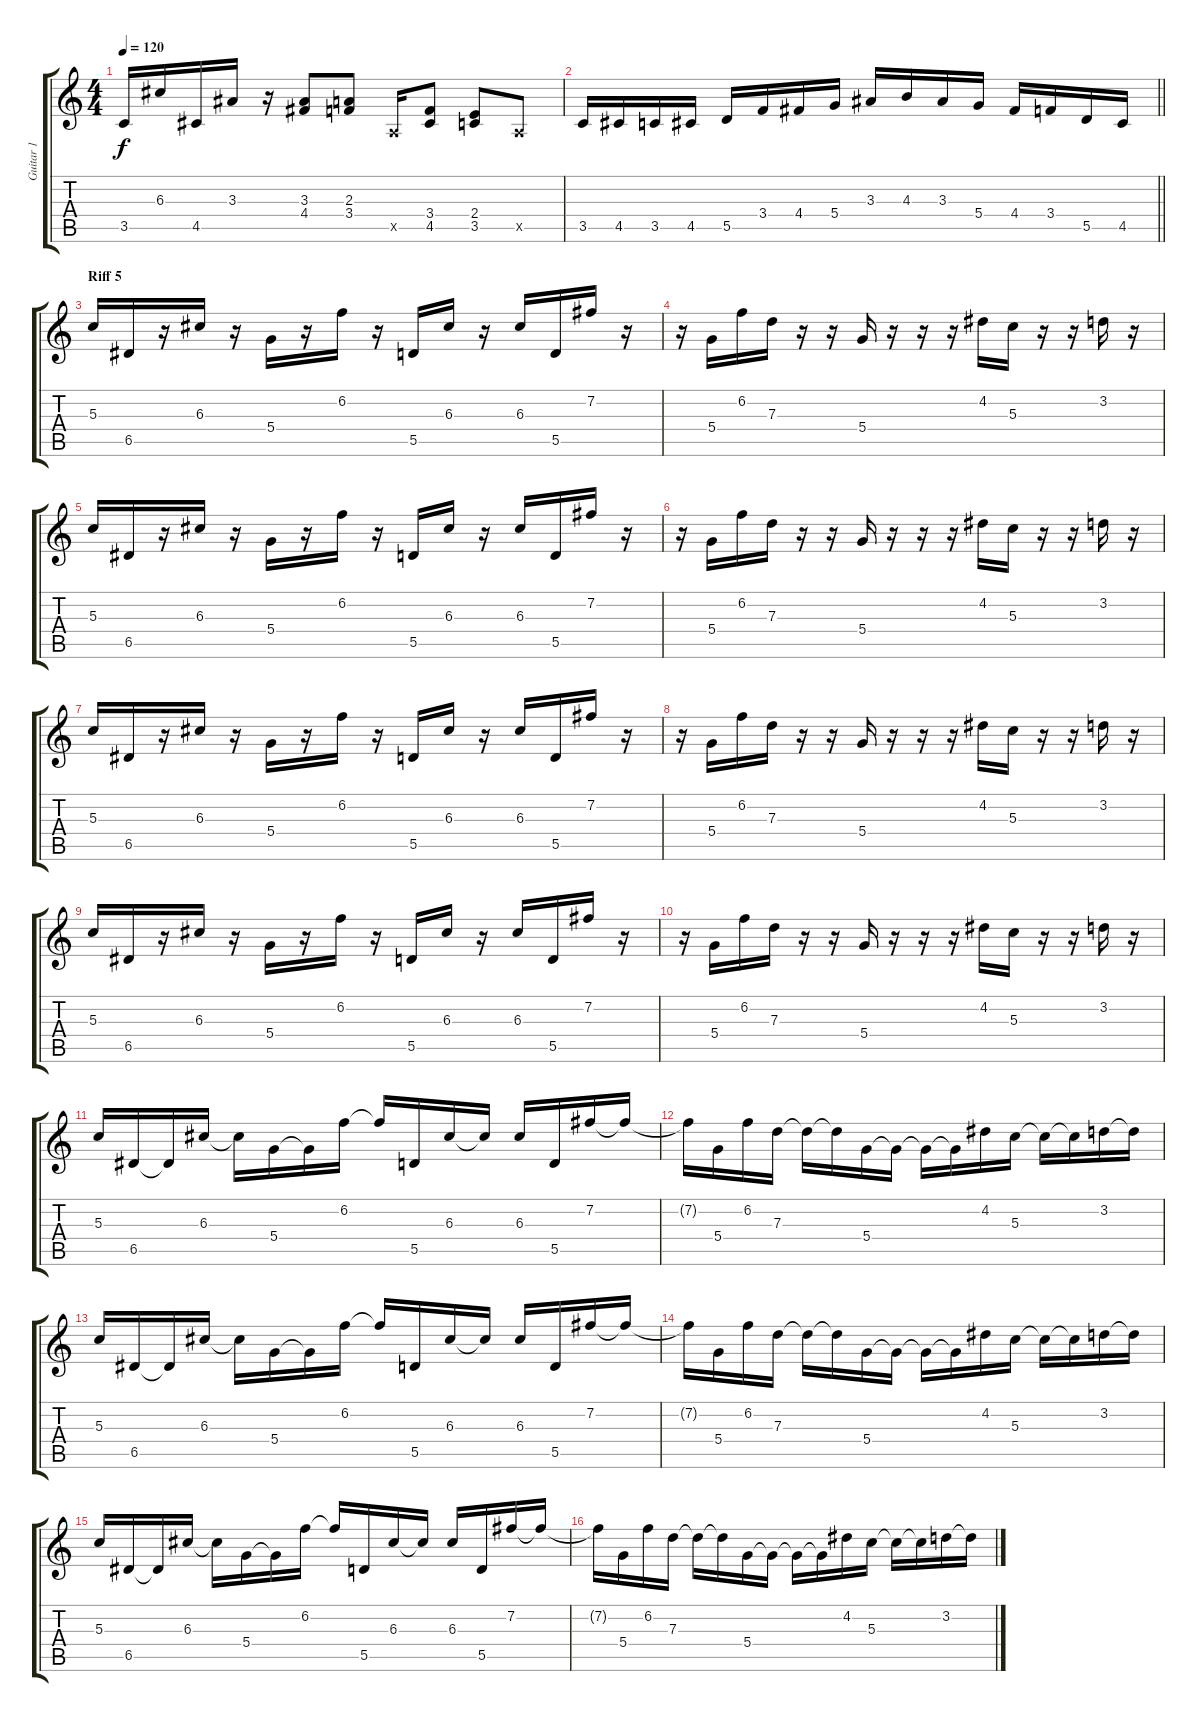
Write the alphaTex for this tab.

\track ("Guitar 1" "Guitar 1") {instrument distortionguitar}
\staff {score tabs}
\tuning (E4 B3 G3 D3 A2 E2) {hide}
\ts (4 4)
\tempo 120
\clef g2
\ks c
3.5.16{dy f} 6.3.16 4.5.16 3.3.16 r.16 (3.3 4.4).8 (2.3 3.4).8 0.5{x}.16 (3.4 4.5).8 (2.4 3.5).8 0.5{x}.8 |
\barLineRight lightlight
3.5.16 4.5.16 3.5.16 4.5.16 5.5.16 3.4.16 4.4.16 5.4.16 3.3.16 4.3.16 3.3.16 5.4.16 4.4.16 3.4.16 5.5.16 4.5.16 |
\section ("" "Riff 5")
5.3.16 6.5.16 r.16 6.3.16 r.16 5.4.16 r.16 6.2.16 r.16 5.5.16 6.3.16 r.16 6.3.16 5.5.16 7.2.16 r.16 |
r.16 5.4.16 6.2.16 7.3.16 r.16 r.16 5.4.16 r.16 r.16 r.16 4.2.16 5.3.16 r.16 r.16 3.2.16 r.16 |
5.3.16 6.5.16 r.16 6.3.16 r.16 5.4.16 r.16 6.2.16 r.16 5.5.16 6.3.16 r.16 6.3.16 5.5.16 7.2.16 r.16 |
r.16 5.4.16 6.2.16 7.3.16 r.16 r.16 5.4.16 r.16 r.16 r.16 4.2.16 5.3.16 r.16 r.16 3.2.16 r.16 |
5.3.16 6.5.16 r.16 6.3.16 r.16 5.4.16 r.16 6.2.16 r.16 5.5.16 6.3.16 r.16 6.3.16 5.5.16 7.2.16 r.16 |
r.16 5.4.16 6.2.16 7.3.16 r.16 r.16 5.4.16 r.16 r.16 r.16 4.2.16 5.3.16 r.16 r.16 3.2.16 r.16 |
5.3.16 6.5.16 r.16 6.3.16 r.16 5.4.16 r.16 6.2.16 r.16 5.5.16 6.3.16 r.16 6.3.16 5.5.16 7.2.16 r.16 |
r.16 5.4.16 6.2.16 7.3.16 r.16 r.16 5.4.16 r.16 r.16 r.16 4.2.16 5.3.16 r.16 r.16 3.2.16 r.16 |
5.3.16 6.5.16 6.5{t}.16 6.3.16 6.3{t}.16 5.4.16 5.4{t}.16 6.2.16 6.2{t}.16 5.5.16 6.3.16 6.3{t}.16 6.3.16 5.5.16 7.2.16 7.2{t}.16 |
7.2{t}.16 5.4.16 6.2.16 7.3.16 7.3{t}.16 7.3{t}.16 5.4.16 5.4{t}.16 5.4{t}.16 5.4{t}.16 4.2.16 5.3.16 5.3{t}.16 5.3{t}.16 3.2.16 3.2{t}.16 |
5.3.16 6.5.16 6.5{t}.16 6.3.16 6.3{t}.16 5.4.16 5.4{t}.16 6.2.16 6.2{t}.16 5.5.16 6.3.16 6.3{t}.16 6.3.16 5.5.16 7.2.16 7.2{t}.16 |
7.2{t}.16 5.4.16 6.2.16 7.3.16 7.3{t}.16 7.3{t}.16 5.4.16 5.4{t}.16 5.4{t}.16 5.4{t}.16 4.2.16 5.3.16 5.3{t}.16 5.3{t}.16 3.2.16 3.2{t}.16 |
5.3.16 6.5.16 6.5{t}.16 6.3.16 6.3{t}.16 5.4.16 5.4{t}.16 6.2.16 6.2{t}.16 5.5.16 6.3.16 6.3{t}.16 6.3.16 5.5.16 7.2.16 7.2{t}.16 |
7.2{t}.16 5.4.16 6.2.16 7.3.16 7.3{t}.16 7.3{t}.16 5.4.16 5.4{t}.16 5.4{t}.16 5.4{t}.16 4.2.16 5.3.16 5.3{t}.16 5.3{t}.16 3.2.16 3.2{t}.16
